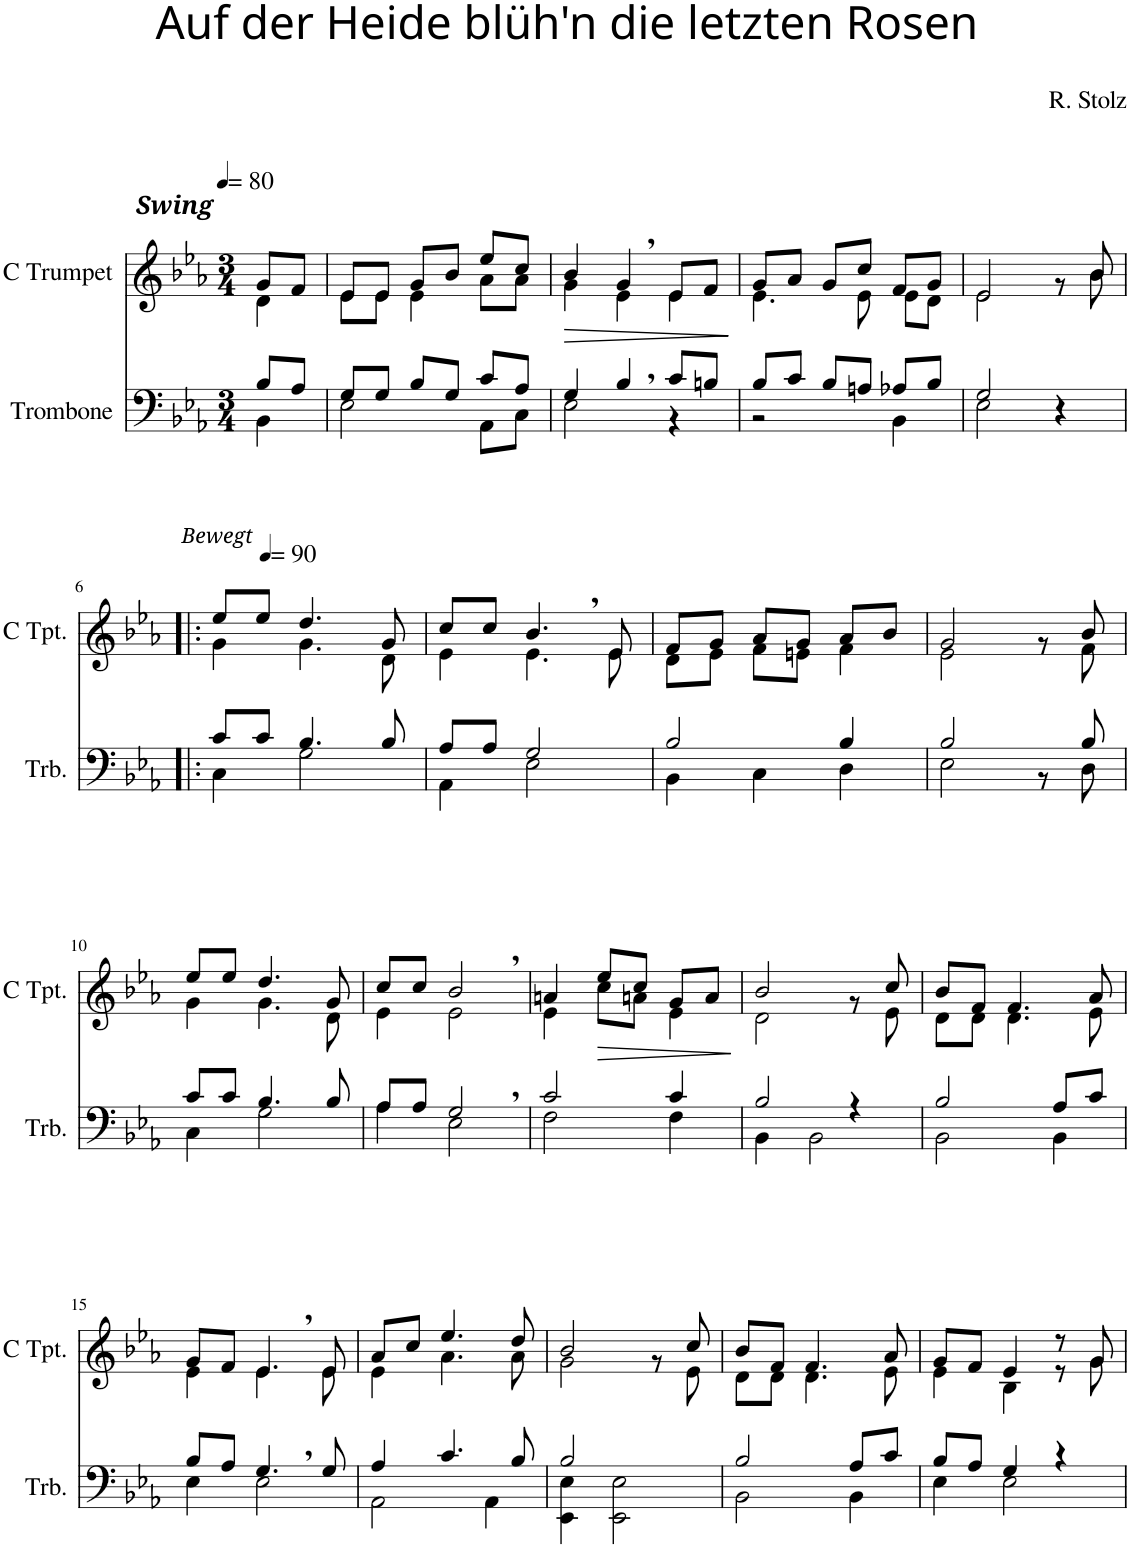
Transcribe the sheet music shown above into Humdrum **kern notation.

**kern	**kern	**dynam
*part2	*part1	*part1
*staff2	*staff1	*staff1
*I"Trombone	*I"C Trumpet	*
*I'Trb.	*I'C Tpt.	*
*clefF4	*clefG2	*
*k[b-e-a-]	*k[b-e-a-]	*
*M3/4	*M3/4	*
*MM80	*MM80	*
=1	=1	=1
*^	*^	*
!	!	!LO:TX:a:Bi:t=Swing	!	!
8B-/L	4BB-\	8g/L	4d\	.
8A-/J	.	8f/J	.	.
=2	=2	=2	=2	=2
8G/L	2E-\	8e-/L	8e-\L	.
8G/J	.	8e-/J	8e-\J	.
8B-/L	.	8g/L	4e-\	.
8G/J	.	8b-/J	.	.
8c/L	8AA-\L	8ee-/L	8a-\L	.
8A-/J	8C\J	8cc/J	8a-\J	.
=3	=3	=3	=3	=3
!	!	!	!	!LO:HP:b
4G/	2E-\	4b-/	4g\	>
4B-,/	.	4g,/	4e-\	.
8c/L	4r	8e-/L	4e-\	.
8Bn/J	.	8f/J	.	.
*v	*v	*	*	*
*	*v	*v	*
.	.	]
=4	=4	=4
*^	*^	*
8B-/L	2r	8g/L	4.e-\	.
8c/J	.	8a-/J	.	.
8B-/L	.	8g/L	.	.
8An/J	.	8cc/J	8e-\	.
8A-X/L	4BB-\	8f/L	8e-\L	.
8B-/J	.	8g/J	8d\J	.
=5	=5	=5	=5	=5
2G/	2E-\	2e-/	2e-\	.
4r	4ryy	8ryy	8r	.
.	.	8b-/	8b-\	.
!!LO:LB:g=z	!!
=6!|:	=6!|:	=6!|:	=6!|:	=6!|:
*	*	*MM90	*	*
!	!	!LO:TX:a:i:t=Bewegt	!	!
8c/L	4C\	8ee-/L	4g\	.
8c/J	.	8ee-/J	.	.
4.B-/	2G\	4.dd/	4.g\	.
8B-/	.	8g/	8d\	.
=7	=7	=7	=7	=7
8A-/L	4AA-\	8cc/L	4e-\	.
8A-/J	.	8cc/J	.	.
2G/	2E-\	4.b-,/	4.e-\	.
.	.	8e-/	8e-\	.
=8	=8	=8	=8	=8
2B-/	4BB-\	8f/L	8d\L	.
.	.	8g/J	8e-\J	.
.	4C\	8a-/L	8f\L	.
.	.	8g/J	8en\J	.
4B-/	4D\	8a-/L	4f\	.
.	.	8b-/J	.	.
=9	=9	=9	=9	=9
2B-/	2E-\	2g/	2e-\	.
8ryy	8r	8ryy	8r	.
8B-/	8D\	8b-/	8f\	.
!!LO:LB:g=z	!!
=10	=10	=10	=10	=10
8c/L	4C\	8ee-/L	4g\	.
8c/J	.	8ee-/J	.	.
4.B-/	2G\	4.dd/	4.g\	.
8B-/	.	8g/	8d\	.
=11	=11	=11	=11	=11
8A-/L	4A-\	8cc/L	4e-\	.
8A-/J	.	8cc/J	.	.
2G,/	2E-\	2b-,/	2e-\	.
=12	=12	=12	=12	=12
2c/	2F\	4an/	4e-\	.
!	!	!	!	!LO:HP:b
.	.	8ee-/L	8cc\L	>
.	.	8cc/J	8an\J	.
4c/	4F\	8g/L	4e-\	.
.	.	8a/J	.	.
*v	*v	*	*	*
*	*v	*v	*
.	.	]
=13	=13	=13
*^	*^	*
2B-/	4BB-\	2b-/	2d\	.
.	2BB-\	.	.	.
4r	.	8ryy	8r	.
.	.	8cc/	8e-\	.
=14	=14	=14	=14	=14
2B-/	2BB-\	8b-/L	8d\L	.
.	.	8f/J	8d\J	.
.	.	4.f/	4.d\	.
8A-/L	4BB-\	.	.	.
8c/J	.	8a-/	8e-\	.
!!LO:LB:g=z	!!
=15	=15	=15	=15	=15
8B-/L	4E-\	8g/L	4e-\	.
8A-/J	.	8f/J	.	.
4.G,/	2E-\	4.e-,/	4.e-\	.
8G/	.	8e-/	8e-\	.
=16	=16	=16	=16	=16
4A-/	2AA-\	8a-/L	4e-\	.
.	.	8cc/J	.	.
4.c/	.	4.ee-/	4.a-\	.
.	4AA-\	.	.	.
8B-/	.	8dd/	8a-\	.
=17	=17	=17	=17	=17
2B-/	4EE-\ 4E-\	2b-/	2g\	.
.	2EE-\ 2E-\	.	.	.
4ryy	.	8ryy	8r	.
.	.	8cc/	8e-\	.
=18	=18	=18	=18	=18
2B-/	2BB-\	8b-/L	8d\L	.
.	.	8f/J	8d\J	.
.	.	4.f/	4.d\	.
8A-/L	4BB-\	.	.	.
8c/J	.	8a-/	8e-\	.
=19	=19	=19	=19	=19
8B-/L	4E-\	8g/L	4e-\	.
8A-/J	.	8f/J	.	.
4G/	2E-\	4e-/	4B-\	.
4r	.	8r	8r	.
.	.	8g/	8g\	.
*v	*v	*	*	*
*	*v	*v	*
=	=	=
*-	*-	*-
